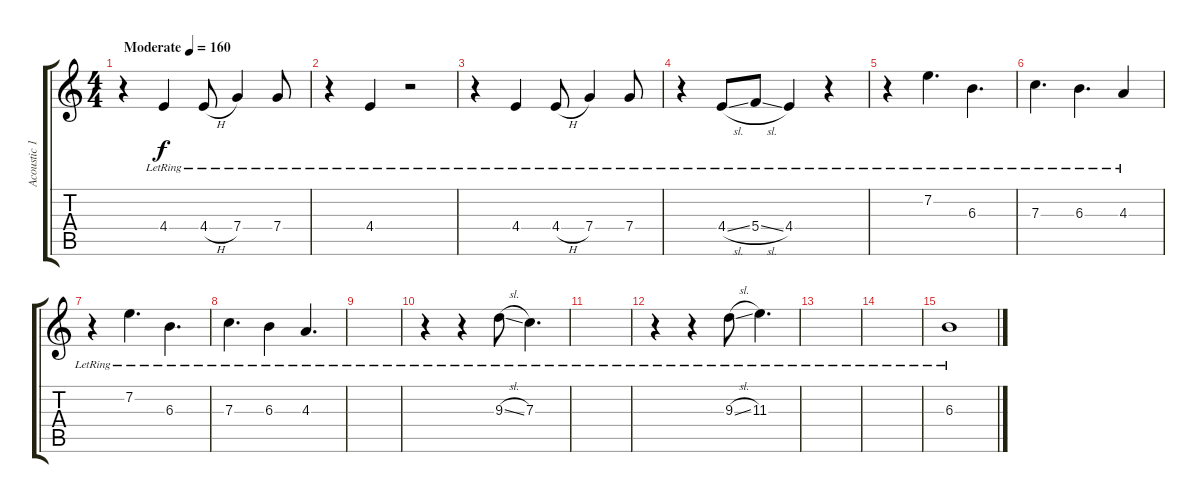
\track ("Acoustic 1" "Acoustic 1") {instrument acousticguitarsteel}
\staff {score tabs}
\tuning (D4 A3 F3 C3 G2 C2) {hide}
\ts (4 4)
\tempo (160 "Moderate")
\clef g2
\ks c
r.4{dy f instrument acousticguitarsteel} 4.4{lr}.4 4.4{h lr}.8 7.4{lr}.4 7.4{lr}.8 |
r.4 4.4{lr}.4 r.2 |
r.4 4.4{lr}.4 4.4{h lr}.8 7.4{lr}.4 7.4{lr}.8 |
r.4 4.4{sl lr}.8 5.4{sl lr}.8 4.4{lr}.4 r.4 |
r.4 7.2{lr}.4{d} 6.3{lr}.4{d} |
7.3{lr}.4{d} 6.3{lr}.4{d} 4.3{lr}.4 |
r.4 7.2{lr}.4{d} 6.3{lr}.4{d} |
7.3{lr}.4{d} 6.3{lr}.4 4.3{lr}.4{d} |
|
r.4 r.4 9.3{sl lr}.8 7.3{lr}.4{d} |
|
r.4 r.4 9.3{sl lr}.8 11.3{lr}.4{d} |
|
|
6.3{lr}.1
